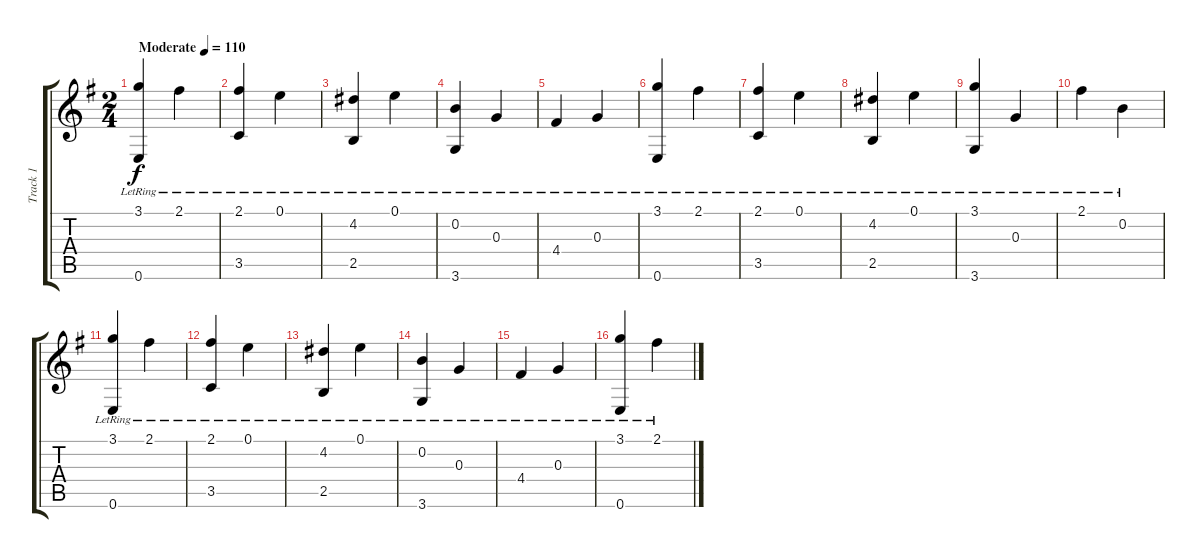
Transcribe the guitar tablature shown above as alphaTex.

\track ("Track 1" "Track 1") {instrument acousticguitarnylon}
\staff {score tabs}
\tuning (E4 B3 G3 D3 A2 E2) {hide}
\ts (2 4)
\tempo (110 "Moderate")
\clef g2
\ks g
(3.1{lr} 0.6{lr}).4{dy f instrument acousticguitarnylon} 2.1{lr}.4 |
(2.1{lr} 3.5{lr}).4 0.1{lr}.4 |
(4.2{lr} 2.5{lr}).4 0.1{lr}.4 |
(0.2{lr} 3.6{lr}).4 0.3{lr}.4 |
4.4{lr}.4 0.3{lr}.4 |
(3.1{lr} 0.6{lr}).4 2.1{lr}.4 |
(2.1{lr} 3.5{lr}).4 0.1{lr}.4 |
(4.2{lr} 2.5{lr}).4 0.1{lr}.4 |
(3.1{lr} 3.6{lr}).4 0.3{lr}.4 |
2.1{lr}.4 0.2{lr}.4 |
(3.1{lr} 0.6{lr}).4 2.1{lr}.4 |
(2.1{lr} 3.5{lr}).4 0.1{lr}.4 |
(4.2{lr} 2.5{lr}).4 0.1{lr}.4 |
(0.2{lr} 3.6{lr}).4 0.3{lr}.4 |
4.4{lr}.4 0.3{lr}.4 |
(3.1{lr} 0.6{lr}).4 2.1{lr}.4
